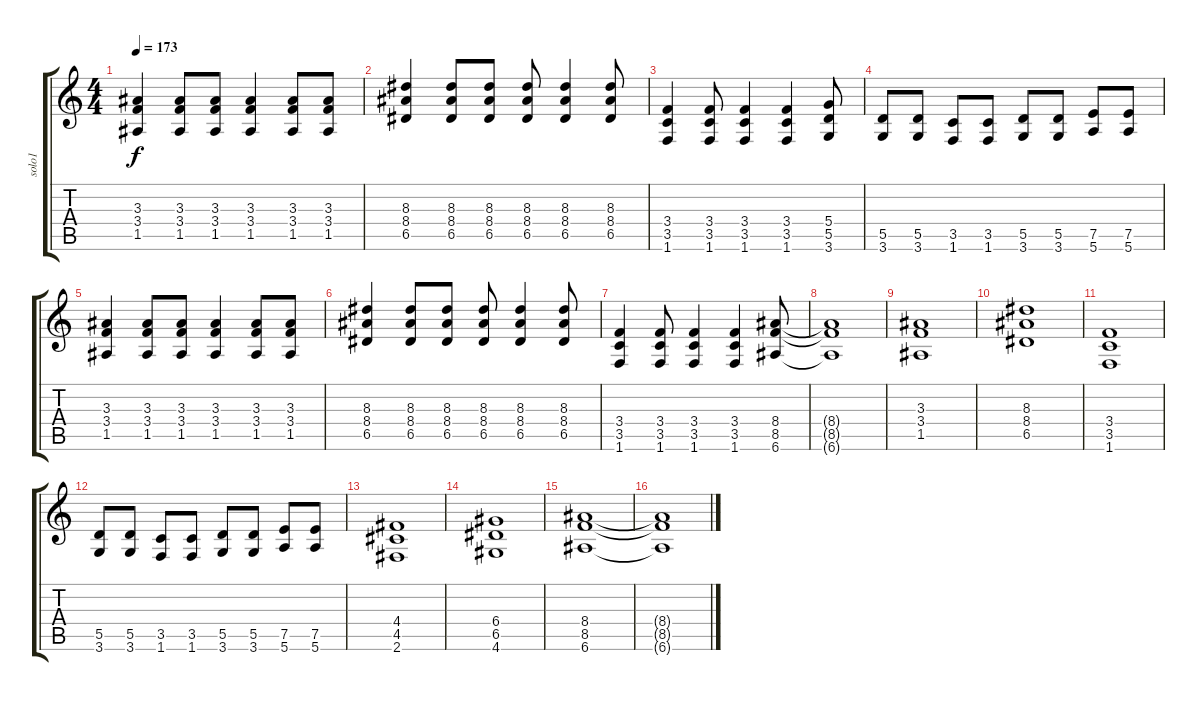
\track ("solo1" "solo1") {instrument distortionguitar}
\staff {score tabs}
\tuning (E4 B3 G3 D3 A2 E2) {hide}
\ts (4 4)
\tempo 173
\clef g2
\ks c
(3.3 3.4 1.5).4{dy f} (3.3 3.4 1.5).8 (3.3 3.4 1.5).8 (3.3 3.4 1.5).4 (3.3 3.4 1.5).8 (3.3 3.4 1.5).8 |
(8.3 8.4 6.5).4 (8.3 8.4 6.5).8 (8.3 8.4 6.5).8 (8.3 8.4 6.5).8 (8.3 8.4 6.5).4 (8.3 8.4 6.5).8 |
(3.4 3.5 1.6).4 (3.4 3.5 1.6).8 (3.4 3.5 1.6).4 (3.4 3.5 1.6).4 (5.4 5.5 3.6).8 |
(5.5 3.6).8 (5.5 3.6).8 (3.5 1.6).8 (3.5 1.6).8 (5.5 3.6).8 (5.5 3.6).8 (7.5 5.6).8 (7.5 5.6).8 |
(3.3 3.4 1.5).4 (3.3 3.4 1.5).8 (3.3 3.4 1.5).8 (3.3 3.4 1.5).4 (3.3 3.4 1.5).8 (3.3 3.4 1.5).8 |
(8.3 8.4 6.5).4 (8.3 8.4 6.5).8 (8.3 8.4 6.5).8 (8.3 8.4 6.5).8 (8.3 8.4 6.5).4 (8.3 8.4 6.5).8 |
(3.4 3.5 1.6).4 (3.4 3.5 1.6).8 (3.4 3.5 1.6).4 (3.4 3.5 1.6).4 (8.4 8.5 6.6).8 |
(8.4{t} 8.5{t} 6.6{t}).1 |
(3.3 3.4 1.5).1 |
(8.3 8.4 6.5).1 |
(3.4 3.5 1.6).1 |
(5.5 3.6).8 (5.5 3.6).8 (3.5 1.6).8 (3.5 1.6).8 (5.5 3.6).8 (5.5 3.6).8 (7.5 5.6).8 (7.5 5.6).8 |
(4.4 4.5 2.6).1 |
(6.4 6.5 4.6).1 |
(8.4 8.5 6.6).1 |
(8.4{t} 8.5{t} 6.6{t}).1
